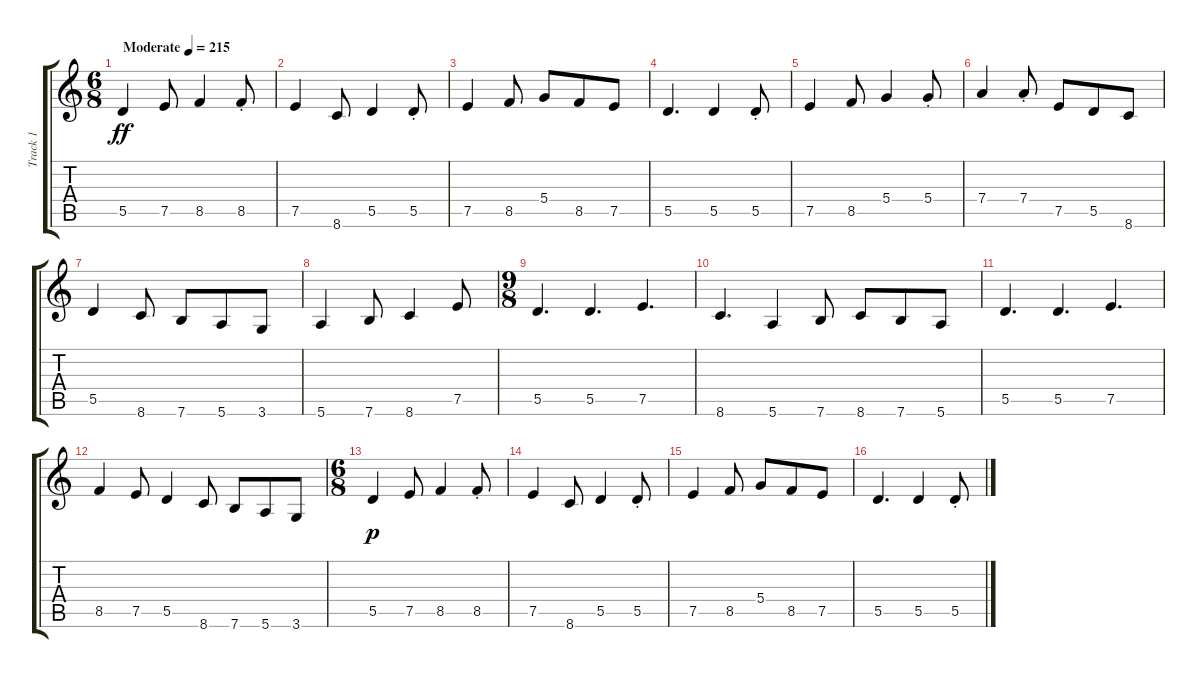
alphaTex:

\track ("Track 1" "Track 1") {instrument acousticguitarnylon}
\staff {score tabs}
\tuning (E4 B3 G3 D3 A2 E2) {hide}
\ts (6 8)
\tempo (215 "Moderate")
\clef g2
\ks c
5.5.4{dy ff instrument acousticguitarnylon} 7.5.8 8.5.4 8.5{st}.8 |
7.5.4 8.6.8 5.5.4 5.5{st}.8 |
7.5.4 8.5.8 5.4.8 8.5.8 7.5.8 |
5.5.4{d} 5.5.4 5.5{st}.8 |
7.5.4 8.5.8 5.4.4 5.4{st}.8 |
7.4.4 7.4{st}.8 7.5.8 5.5.8 8.6.8 |
5.5.4 8.6.8 7.6.8 5.6.8 3.6.8 |
5.6.4 7.6.8 8.6.4 7.5.8 |
\ts (9 8)
5.5.4{d} 5.5.4{d} 7.5.4{d} |
8.6.4{d} 5.6.4 7.6.8 8.6.8 7.6.8 5.6.8 |
5.5.4{d} 5.5.4{d} 7.5.4{d} |
8.5.4 7.5.8 5.5.4 8.6.8 7.6.8 5.6.8 3.6.8 |
\ts (6 8)
5.5.4{dy p} 7.5.8 8.5.4 8.5{st}.8 |
7.5.4 8.6.8 5.5.4 5.5{st}.8 |
7.5.4 8.5.8 5.4.8 8.5.8 7.5.8 |
5.5.4{d} 5.5.4 5.5{st}.8
